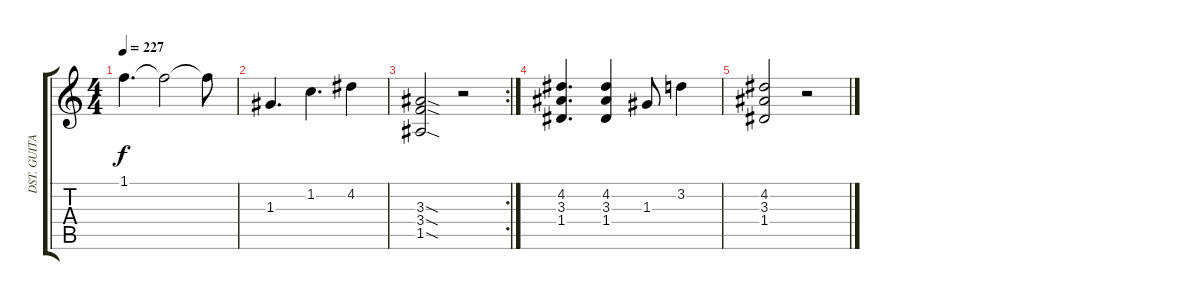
\track ("DST. GUITAR (R)" "DST. GUITA") {instrument distortionguitar}
\staff {score tabs}
\tuning (E4 B3 G3 D3 A2 E2) {hide}
\ts (4 4)
\tempo 227
\clef g2
\ks c
1.1.4{d dy f} 1.1{t}.2 1.1{t}.8 |
1.3.4{d} 1.2.4{d} 4.2.4 |
\rc 2
(3.3{sod} 3.4{sod} 1.5{sod}).2 r.2 |
(4.2 3.3 1.4).4{d} (4.2 3.3 1.4).4 1.3.8 3.2.4 |
(4.2 3.3 1.4).2 r.2
